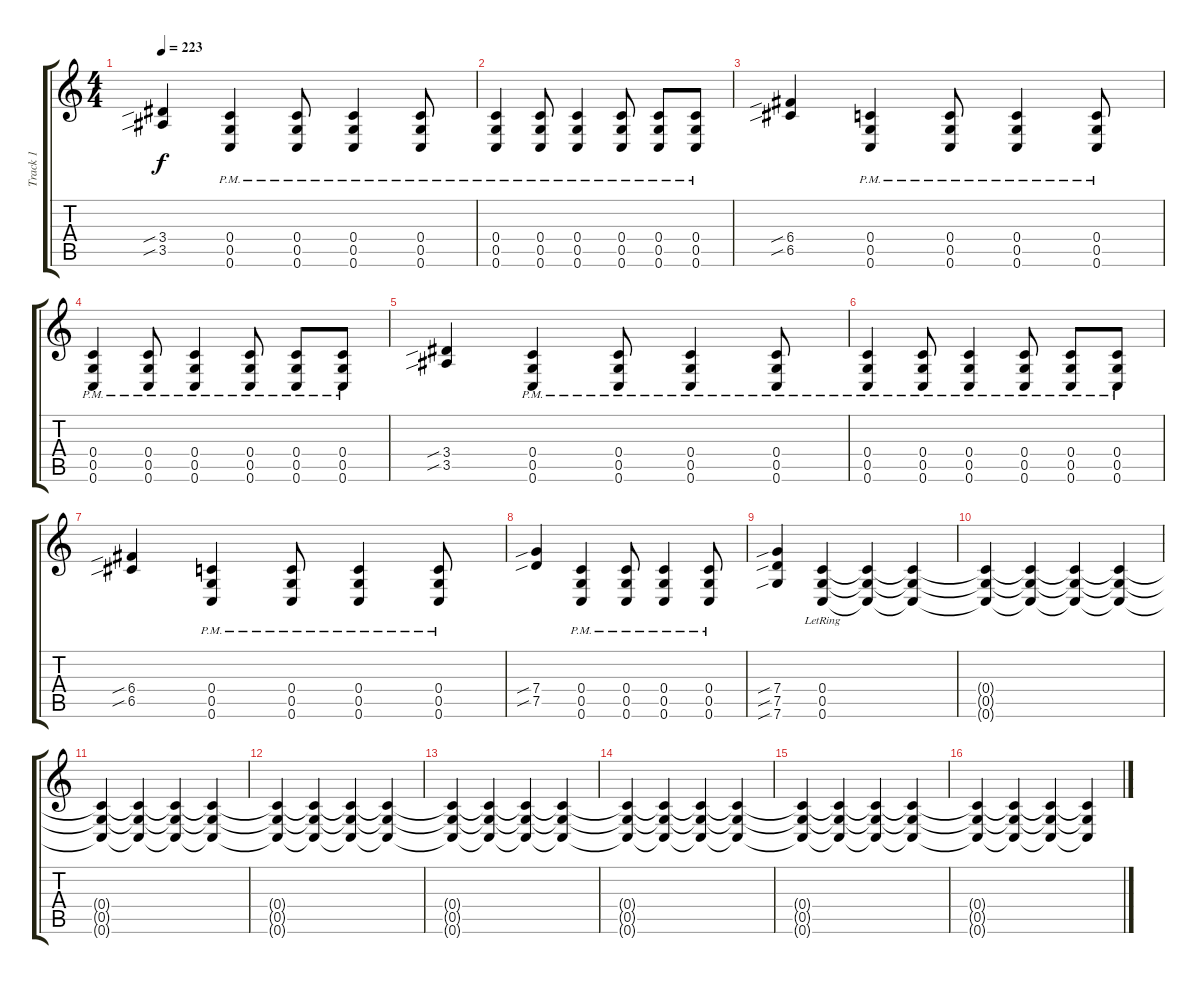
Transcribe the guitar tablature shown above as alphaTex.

\track ("Track 1" "Track 1") {instrument distortionguitar}
\staff {score tabs}
\tuning (D4 A3 F3 C3 G2 C2) {hide}
\ts (4 4)
\tempo 223
\clef g2
\ks c
(3.4{sib} 3.5{sib}).4{dy f} (0.4{pm} 0.5{pm} 0.6{pm}).4 (0.4{pm} 0.5{pm} 0.6{pm}).8 (0.4{pm} 0.5{pm} 0.6{pm}).4 (0.4{pm} 0.5{pm} 0.6{pm}).8 |
(0.4{pm} 0.5{pm} 0.6{pm}).4 (0.4{pm} 0.5{pm} 0.6{pm}).8 (0.4{pm} 0.5{pm} 0.6{pm}).4 (0.4{pm} 0.5{pm} 0.6{pm}).8 (0.4{pm} 0.5{pm} 0.6{pm}).8 (0.4{pm} 0.5{pm} 0.6{pm}).8 |
(6.4{sib} 6.5{sib}).4 (0.4{pm} 0.5{pm} 0.6{pm}).4 (0.4{pm} 0.5{pm} 0.6{pm}).8 (0.4{pm} 0.5{pm} 0.6{pm}).4 (0.4{pm} 0.5{pm} 0.6{pm}).8 |
(0.4{pm} 0.5{pm} 0.6{pm}).4 (0.4{pm} 0.5{pm} 0.6{pm}).8 (0.4{pm} 0.5{pm} 0.6{pm}).4 (0.4{pm} 0.5{pm} 0.6{pm}).8 (0.4{pm} 0.5{pm} 0.6{pm}).8 (0.4{pm} 0.5{pm} 0.6{pm}).8 |
(3.4{sib} 3.5{sib}).4 (0.4{pm} 0.5{pm} 0.6{pm}).4 (0.4{pm} 0.5{pm} 0.6{pm}).8 (0.4{pm} 0.5{pm} 0.6{pm}).4 (0.4{pm} 0.5{pm} 0.6{pm}).8 |
(0.4{pm} 0.5{pm} 0.6{pm}).4 (0.4{pm} 0.5{pm} 0.6{pm}).8 (0.4{pm} 0.5{pm} 0.6{pm}).4 (0.4{pm} 0.5{pm} 0.6{pm}).8 (0.4{pm} 0.5{pm} 0.6{pm}).8 (0.4{pm} 0.5{pm} 0.6{pm}).8 |
(6.4{sib} 6.5{sib}).4 (0.4{pm} 0.5{pm} 0.6{pm}).4 (0.4{pm} 0.5{pm} 0.6{pm}).8 (0.4{pm} 0.5{pm} 0.6{pm}).4 (0.4{pm} 0.5{pm} 0.6{pm}).8 |
(7.4{sib} 7.5{sib}).4 (0.4{pm} 0.5{pm} 0.6{pm}).4 (0.4{pm} 0.5{pm} 0.6{pm}).8 (0.4{pm} 0.5{pm} 0.6{pm}).4 (0.4{pm} 0.5{pm} 0.6{pm}).8 |
(7.4{sib} 7.5{sib} 7.6{sib}).4 (0.4{lr} 0.5{lr} 0.6{lr}).4 (0.4{t} 0.5{t} 0.6{t}).4 (0.4{t} 0.5{t} 0.6{t}).4 |
(0.4{t} 0.5{t} 0.6{t}).4 (0.4{t} 0.5{t} 0.6{t}).4 (0.4{t} 0.5{t} 0.6{t}).4 (0.4{t} 0.5{t} 0.6{t}).4 |
(0.4{t} 0.5{t} 0.6{t}).4 (0.4{t} 0.5{t} 0.6{t}).4 (0.4{t} 0.5{t} 0.6{t}).4 (0.4{t} 0.5{t} 0.6{t}).4 |
(0.4{t} 0.5{t} 0.6{t}).4 (0.4{t} 0.5{t} 0.6{t}).4 (0.4{t} 0.5{t} 0.6{t}).4 (0.4{t} 0.5{t} 0.6{t}).4 |
(0.4{t} 0.5{t} 0.6{t}).4 (0.4{t} 0.5{t} 0.6{t}).4 (0.4{t} 0.5{t} 0.6{t}).4 (0.4{t} 0.5{t} 0.6{t}).4 |
(0.4{t} 0.5{t} 0.6{t}).4 (0.4{t} 0.5{t} 0.6{t}).4 (0.4{t} 0.5{t} 0.6{t}).4 (0.4{t} 0.5{t} 0.6{t}).4 |
(0.4{t} 0.5{t} 0.6{t}).4 (0.4{t} 0.5{t} 0.6{t}).4 (0.4{t} 0.5{t} 0.6{t}).4 (0.4{t} 0.5{t} 0.6{t}).4 |
(0.4{t} 0.5{t} 0.6{t}).4 (0.4{t} 0.5{t} 0.6{t}).4 (0.4{t} 0.5{t} 0.6{t}).4 (0.4{t} 0.5{t} 0.6{t}).4
